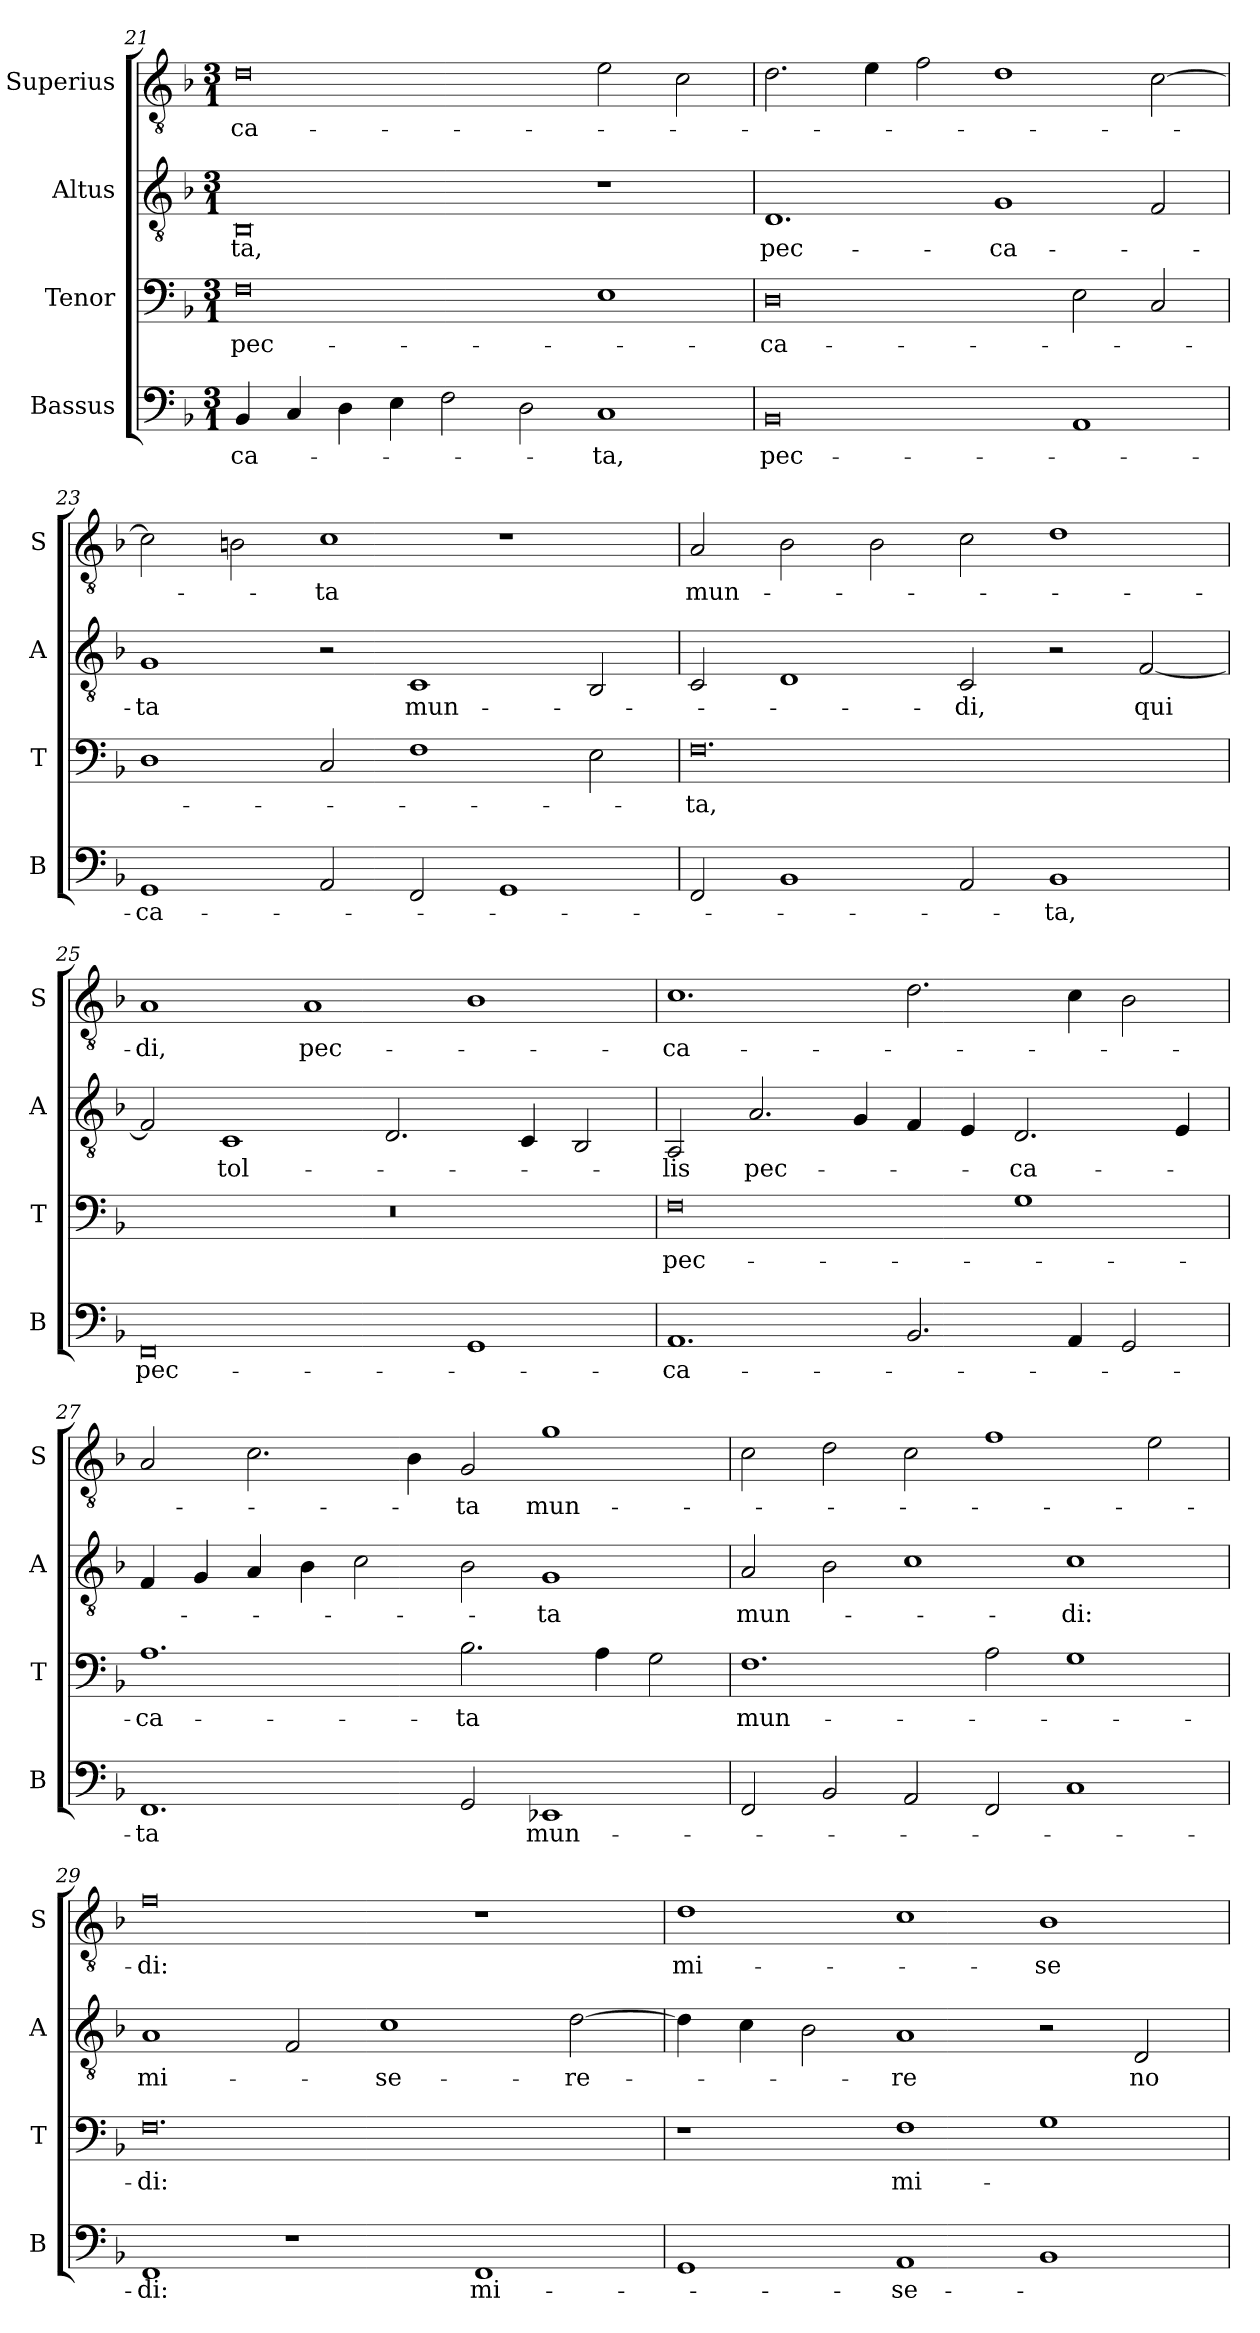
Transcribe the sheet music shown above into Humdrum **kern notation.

**kern	**text	**kern	**text	**kern	**text	**kern	**text
*part4	*part4	*part3	*part3	*part2	*part2	*part1	*part1
*staff4	*staff4	*staff3	*staff3	*staff2	*staff2	*staff1	*staff1
*I"Bassus	*	*I"Tenor	*	*I"Altus	*	*I"Superius	*
*I'B	*	*I'T	*	*I'A	*	*I'S	*
*clefF4	*	*clefF4	*	*clefGv2	*	*clefGv2	*
*k[b-]	*	*k[b-]	*	*k[b-]	*	*k[b-]	*
*M3/1	*	*M3/1	*	*M3/1	*	*M3/1	*
=21	=21	=21	=21	=21	=21	=21	=21
4BB-	-ca-	0F	pec-	0BB-	-ta,	0d	-ca-
4C	.	.	.	.	.	.	.
4D	.	.	.	.	.	.	.
4E	.	.	.	.	.	.	.
2F	.	.	.	.	.	.	.
2D	.	.	.	.	.	.	.
1C	-ta,	1E	.	1r	.	2e	.
.	.	.	.	.	.	2c	.
=22	=22	=22	=22	=22	=22	=22	=22
!	!LO:LY:i	!	!	!	!LO:LY:i	!	!
0BB-	pec-	0D	-ca-	1.D	pec-	2.d	.
.	.	.	.	.	.	4e	.
.	.	.	.	.	.	2f	.
!	!	!	!	!	!LO:LY:i	!	!
.	.	.	.	1G	-ca-	1d	.
1AA	.	2E	.	.	.	.	.
.	.	2C	.	2F	.	[2c	.
=23	=23	=23	=23	=23	=23	=23	=23
!	!LO:LY:i	!	!	!	!LO:LY:i	!	!
1GG	-ca-	1D	.	1G	-ta	2c]	.
.	.	.	.	.	.	2Bn	.
2AA	.	2C	.	2r	.	1c	-ta
2FF	.	1F	.	1C	mun-	.	.
1GG	.	.	.	.	.	1r	.
.	.	2E	.	2BB-	.	.	.
=24	=24	=24	=24	=24	=24	=24	=24
!	!	!	!	!	!	!	!LO:LY:i
2FF	.	0.F	-ta,	2C	.	2A	mun-
1BB-	.	.	.	1D	.	2B-	.
.	.	.	.	.	.	2B-	.
!	!	!	!	!	!LO:LY:i	!	!
2AA	.	.	.	2C	-di,	2c	.
!	!LO:LY:i	!	!	!	!	!	!
1BB-	-ta,	.	.	2r	.	1d	.
!	!	!	!	!	!LO:LY:i	!	!
.	.	.	.	[2F	qui	.	.
=25	=25	=25	=25	=25	=25	=25	=25
!	!LO:LY:i	!	!	!	!	!	!LO:LY:i
0FF	pec-	0.r	.	2F]	.	1A	-di,
!	!	!	!	!	!LO:LY:i	!	!
.	.	.	.	1C	tol-	.	.
!	!	!	!	!	!	!	!LO:LY:i
.	.	.	.	.	.	1A	pec-
.	.	.	.	2.D	.	.	.
1GG	.	.	.	.	.	1B-	.
.	.	.	.	4C	.	.	.
.	.	.	.	2BB-	.	.	.
=26	=26	=26	=26	=26	=26	=26	=26
!	!LO:LY:i	!	!LO:LY:i	!	!LO:LY:i	!	!LO:LY:i
1.AA	-ca-	0F	pec-	2AA	-lis	1.c	-ca-
!	!	!	!	!	!LO:LY:i	!	!
.	.	.	.	2.A	pec-	.	.
.	.	.	.	4G	.	.	.
2.BB-	.	.	.	4F	.	2.d	.
.	.	.	.	4E	.	.	.
!	!	!	!	!	!LO:LY:i	!	!
.	.	1G	.	2.D	-ca-	.	.
4AA	.	.	.	.	.	4c	.
2GG	.	.	.	.	.	2B-	.
.	.	.	.	4E	.	.	.
=27	=27	=27	=27	=27	=27	=27	=27
!	!LO:LY:i	!	!LO:LY:i	!	!	!	!
1.FF	-ta	1.A	-ca-	4F	.	2A	.
.	.	.	.	4G	.	.	.
.	.	.	.	4A	.	2.c	.
.	.	.	.	4B-	.	.	.
.	.	.	.	2c	.	.	.
.	.	.	.	.	.	4B-	.
!	!	!	!LO:LY:i	!	!	!	!LO:LY:i
2GG	.	2.B-	-ta	2B-	.	2G	-ta
!	!	!	!	!	!LO:LY:i	!	!
1EE-X	mun-	.	.	1G	-ta	1g	mun-
.	.	4A	.	.	.	.	.
.	.	2G	.	.	.	.	.
=28	=28	=28	=28	=28	=28	=28	=28
!	!	!	!	!	!LO:LY:i	!	!
2FF	.	1.F	mun-	2A	mun-	2c	.
2BB-	.	.	.	2B-	.	2d	.
2AA	.	.	.	1c	.	2c	.
2FF	.	2A	.	.	.	1f	.
1C	.	1G	.	1c	-di:	.	.
.	.	.	.	.	.	2e	.
=29	=29	=29	=29	=29	=29	=29	=29
!	!	!	!	!	!LO:LY:i	!	!
1FF	-di:	0.F	-di:	1A	mi-	0f	-di:
1r	.	.	.	2F	.	.	.
!	!	!	!	!	!LO:LY:i	!	!
.	.	.	.	1c	-se-	.	.
!	!LO:LY:i	!	!	!	!	!	!
1FF	mi-	.	.	.	.	1r	.
!	!	!	!	!	!LO:LY:i	!	!
.	.	.	.	[2d	-re-	.	.
=30	=30	=30	=30	=30	=30	=30	=30
1GG	.	1r	.	4d]	.	1d	mi-
.	.	.	.	4c	.	.	.
.	.	.	.	2B-	.	.	.
!	!LO:LY:i	!	!	!	!LO:LY:i	!	!
1AA	-se-	1F	mi-	1A	-re	1c	.
1BB-	.	1G	.	2r	.	1B-	-se-
!	!	!	!	!	!LO:LY:i	!	!
.	.	.	.	2D	no-	.	.
=	=	=	=	=	=	=	=
*-	*-	*-	*-	*-	*-	*-	*-
